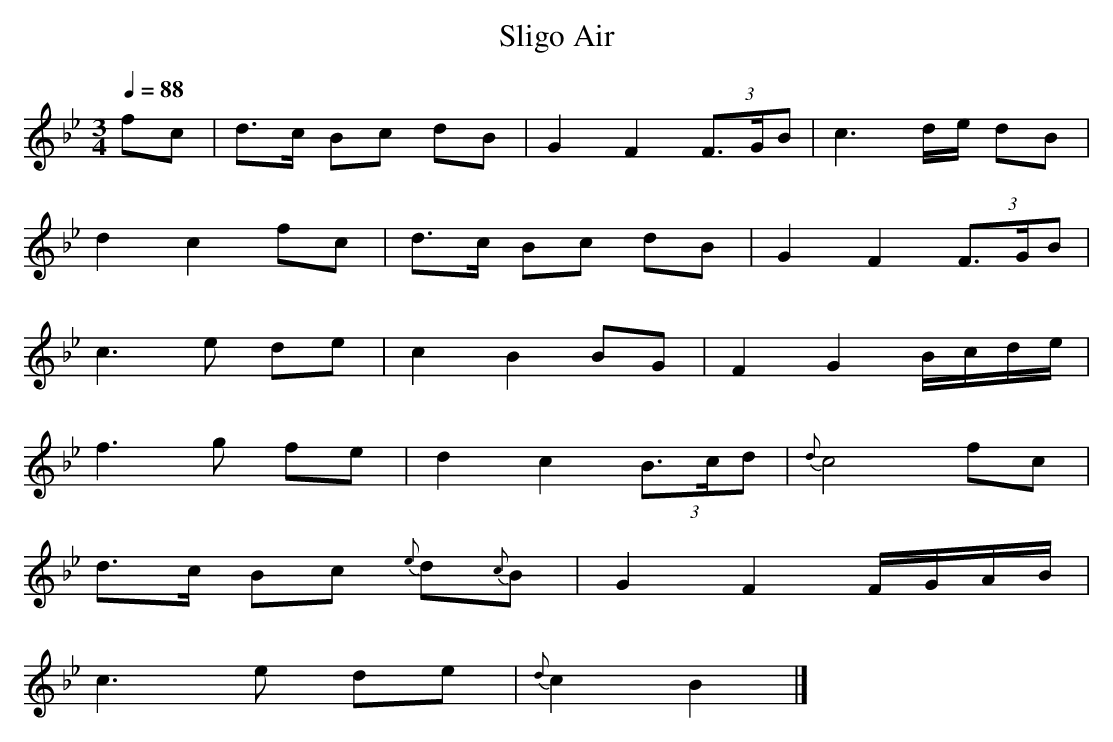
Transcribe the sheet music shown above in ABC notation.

X:1
T: Sligo Air
M: 3/4
L: 1/8
Q: 1/4=88
K: Bb % 2 flats
V: 1
fc | d>c Bc dB | G2 F2 (3F>GB | c3d/e/ dB |
d2 c2 fc | d>c Bc dB | G2 F2 (3F>GB |
c3e de | c2 B2 BG | F2 G2 B/c/d/e/ |
f3g fe | d2 c2 (3B>cd | {d}c4 fc |
d>c Bc {e}d{c}B | G2 F2 F/G/A/B/ |
c3e de | {d}c2 B2 |]
